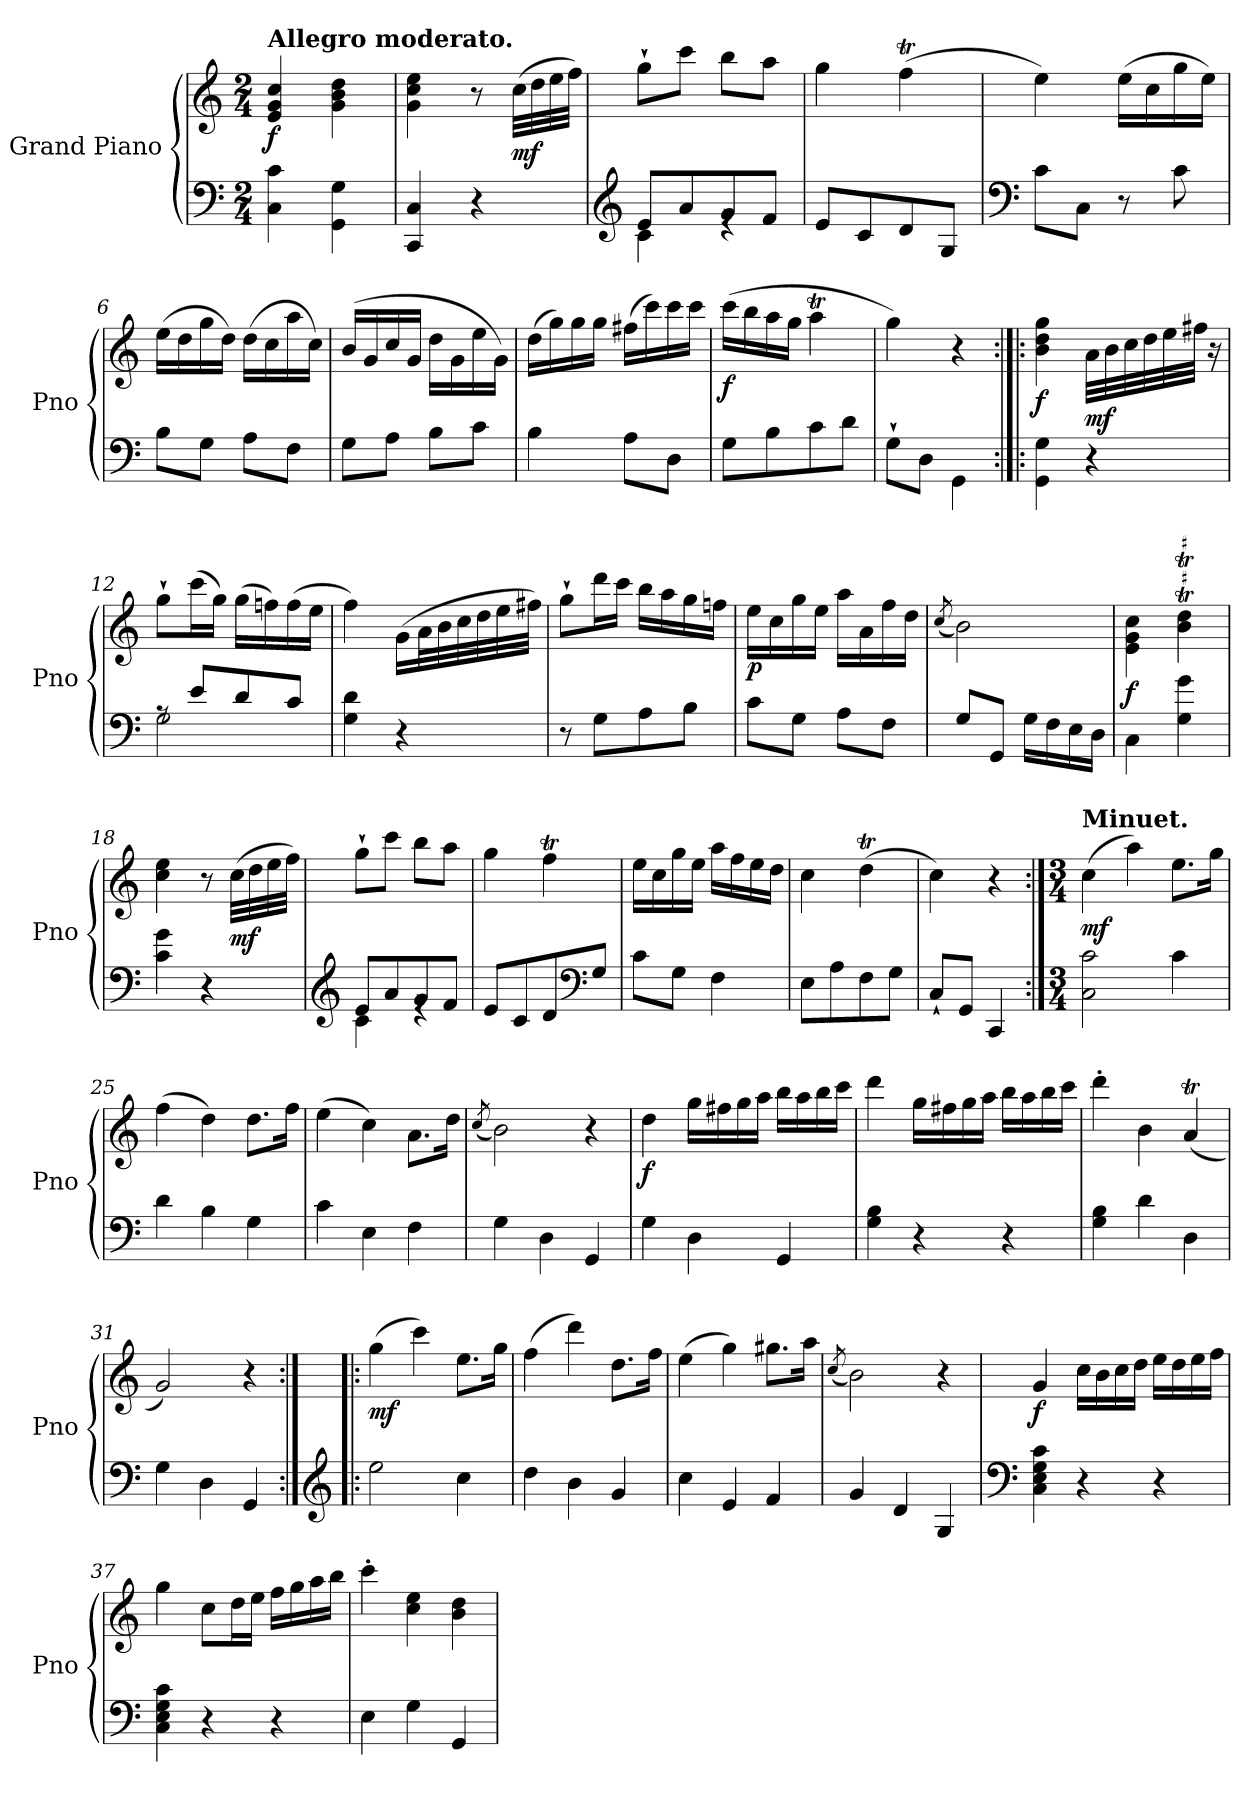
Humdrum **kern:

**kern	**kern	**dynam
*part1	*part1	*part1
*staff2	*staff1	*staff1/2
*I"Grand Piano	*	*
*I'Pno	*	*
*clefF4	*clefG2	*
*k[]	*k[]	*
*M2/4	*M2/4	*
=1	=1	=1
!	!LO:TX:a:B:t=Allegro moderato.	!
!	!	!LO:DY:b
4C\ 4c\	4e/ 4g/ 4cc/	f
4GG\ 4G\	4g\ 4b\ 4dd\	.
=2	=2	=2
4CC/ 4C/	4g\ 4cc\ 4ee\	.
4r	8r	.
!	!	!LO:DY:b
.	(32cc\LLL	mf
.	32dd\	.
.	32ee\	.
.	32ff\JJJ)	.
=3	=3	=3
*clefG2	*	*
*^	*	*
8e/L	4c\	8gg`\L	.
8a/	.	8ccc\J	.
8g/	4re	8bb\L	.
8f/J	.	8aa\J	.
*v	*v	*	*
=4	=4	=4
8e/L	4gg\	.
8c/	.	.
8d/	(4ffT\	.
8G/J	.	.
=5	=5	=5
*clefF4	*	*
8c\L	4ee\)	.
8C\J	.	.
8r	(16ee\LL	.
.	16cc\	.
8c\	16gg\	.
.	16ee\JJ)	.
=6	=6	=6
8B\L	(16ee\LL	.
.	16dd\	.
8G\J	16gg\	.
.	16dd\JJ)	.
8A\L	(16dd\LL	.
.	16cc\	.
8F\J	16aa\	.
.	16cc\JJ)	.
=7	=7	=7
8G\L	(16b/LL	.
.	16g/	.
8A\J	16cc/	.
.	16g/JJ	.
8B\L	16dd\LL	.
.	16g\	.
8c\J	16ee\	.
.	16g\JJ)	.
!!LO:LB:g=z
=8	=8	=8
4B\	(16dd\LL	.
.	16gg\)	.
.	16gg\	.
.	16gg\JJ	.
8A\L	(16ff#X\LL	.
.	16ccc\)	.
8D\J	16ccc\	.
.	16ccc\JJ	.
=9	=9	=9
!	!	!LO:DY:b
8G\L	(16ccc\LL	f
.	16bb\	.
8B\	16aa\	.
.	16gg\JJ	.
8c\	4aaT\	.
8d\J	.	.
=10	=10	=10
8G`\L	4gg\)	.
8D\J	.	.
4GG\	4r	.
=11:|!|:	=11:|!|:	=11:|!|:
!	!	!LO:DY:b
4GG\ 4G\	4b\ 4dd\ 4gg\	f
!	!	!LO:DY:b
4r	32a\LLL	mf
.	32b\	.
.	32cc\	.
.	32dd\	.
.	32ee\	.
.	32ff#X\JJJ	.
.	16r	.
=12	=12	=12
*^	*	*
8rA	2G\	8gg`\L	.
8e/L	.	(16ccc\L	.
.	.	16gg\JJ)	.
8d/	.	(16gg\LL	.
.	.	16ffn\)	.
8c/J	.	(16ff\	.
.	.	16ee\JJ	.
*v	*v	*	*
=13	=13	=13
4G\ 4d\	4ff\)	.
4r	(16g\LL	.
.	32a\L	.
.	32b\	.
.	32cc\	.
.	32dd\	.
.	32ee\	.
.	32ff#X\JJJ)	.
=14	=14	=14
8r	8gg`\L	.
8G\L	16ddd\L	.
.	16ccc\JJ	.
8A\	16bb\LL	.
.	16aa\	.
8B\J	16gg\	.
.	16ffn\JJ	.
!!LO:LB:g=z
=15	=15	=15
!	!	!LO:DY:b
8c\L	16ee\LL	p
.	16cc\	.
8G\J	16gg\	.
.	16ee\JJ	.
8A\L	16aa\LL	.
.	16a\	.
8F\J	16ff\	.
.	16dd\JJ	.
=16	=16	=16
.	(8qcc/	.
8G/L	2b\)	.
8GG/J	.	.
16G\LL	.	.
16F\	.	.
16E\	.	.
16D\JJ	.	.
=17	=17	=17
!	!	!LO:DY:b
4C\	4e\ 4g\ 4cc\	f
4G\ 4g\	4b\T 4dd\T	.
=18	=18	=18
4c\ 4g\	4cc\ 4ee\	.
4r	8r	.
!	!	!LO:DY:b
.	(32cc\LLL	mf
.	32dd\	.
.	32ee\	.
.	32ff\JJJ)	.
=19	=19	=19
*clefG2	*	*
*^	*	*
8e/L	4c\	8gg`\L	.
8a/	.	8ccc\J	.
8g/	4re	8bb\L	.
8f/J	.	8aa\J	.
*v	*v	*	*
=20	=20	=20
8e/L	4gg\	.
8c/	.	.
8d/	4ffT\	.
*clefF4	*	*
8G/J	.	.
=21	=21	=21
8c\L	16ee\LL	.
.	16cc\	.
8G\J	16gg\	.
.	16ee\JJ	.
4F\	16aa\LL	.
.	16ff\	.
.	16ee\	.
.	16dd\JJ	.
=22	=22	=22
8E\L	4cc\	.
8A\	.	.
8F\	(4ddT\	.
8G\J	.	.
=23	=23	=23
8C`/L	4cc\)	.
8GG/J	.	.
4CC/	4r	.
!!LO:LB:g=z
=24:|!	=24:|!	=24:|!
*M3/4	*M3/4	*
!	!LO:TX:a:B:t=Minuet.	!
!	!	!LO:DY:b
2C\ 2c\	(4cc\	mf
.	4aa\)	.
4c\	8.ee\L	.
.	16gg\Jk	.
=25	=25	=25
4d\	(4ff\	.
4B\	4dd\)	.
4G\	8.dd\L	.
.	16ff\Jk	.
=26	=26	=26
4c\	(4ee\	.
4E\	4cc\)	.
4F\	8.a\L	.
.	16dd\Jk	.
=27	=27	=27
.	(8qcc/	.
4G\	2b\)	.
4D\	.	.
4GG/	4r	.
=28	=28	=28
!	!	!LO:DY:b
4G\	4dd\	f
4D\	16gg\LL	.
.	16ff#X\	.
.	16gg\	.
.	16aa\JJ	.
4GG/	16bb\LL	.
.	16aa\	.
.	16bb\	.
.	16ccc\JJ	.
=29	=29	=29
4G\ 4B\	4ddd\	.
4r	16gg\LL	.
.	16ff#X\	.
.	16gg\	.
.	16aa\JJ	.
4r	16bb\LL	.
.	16aa\	.
.	16bb\	.
.	16ccc\JJ	.
=30	=30	=30
4G\ 4B\	4ddd'\	.
4d\	4b\	.
4D\	(4aT/	.
=31	=31	=31
4G\	2g/)	.
4D\	.	.
4GG/	4r	.
!!LO:LB:g=z
=32:|!|:	=32:|!|:	=32:|!|:
*clefG2	*	*
!	!	!LO:DY:b
2ee\	(4gg\	mf
.	4ccc\)	.
4cc\	8.ee\L	.
.	16gg\Jk	.
=33	=33	=33
4dd\	(4ff\	.
4b\	4ddd\)	.
4g/	8.dd\L	.
.	16ff\Jk	.
=34	=34	=34
4cc\	(4ee\	.
4e/	4gg\)	.
4f/	8.gg#X\L	.
.	16aa\Jk	.
=35	=35	=35
.	(8qcc/	.
4g/	2b\)	.
4d/	.	.
4G/	4r	.
=36	=36	=36
*clefF4	*	*
!	!	!LO:DY:b
4C\ 4E\ 4G\ 4c\	4g/	f
4r	16cc\LL	.
.	16b\	.
.	16cc\	.
.	16dd\JJ	.
4r	16ee\LL	.
.	16dd\	.
.	16ee\	.
.	16ff\JJ	.
=37	=37	=37
4C\ 4E\ 4G\ 4c\	4gg\	.
4r	8cc\L	.
.	16dd\L	.
.	16ee\JJ	.
4r	16ff\LL	.
.	16gg\	.
.	16aa\	.
.	16bb\JJ	.
=38	=38	=38
4E\	4ccc'\	.
4G\	4cc\ 4ee\	.
4GG/	4b\ 4dd\	.
=	=	=
*-	*-	*-
